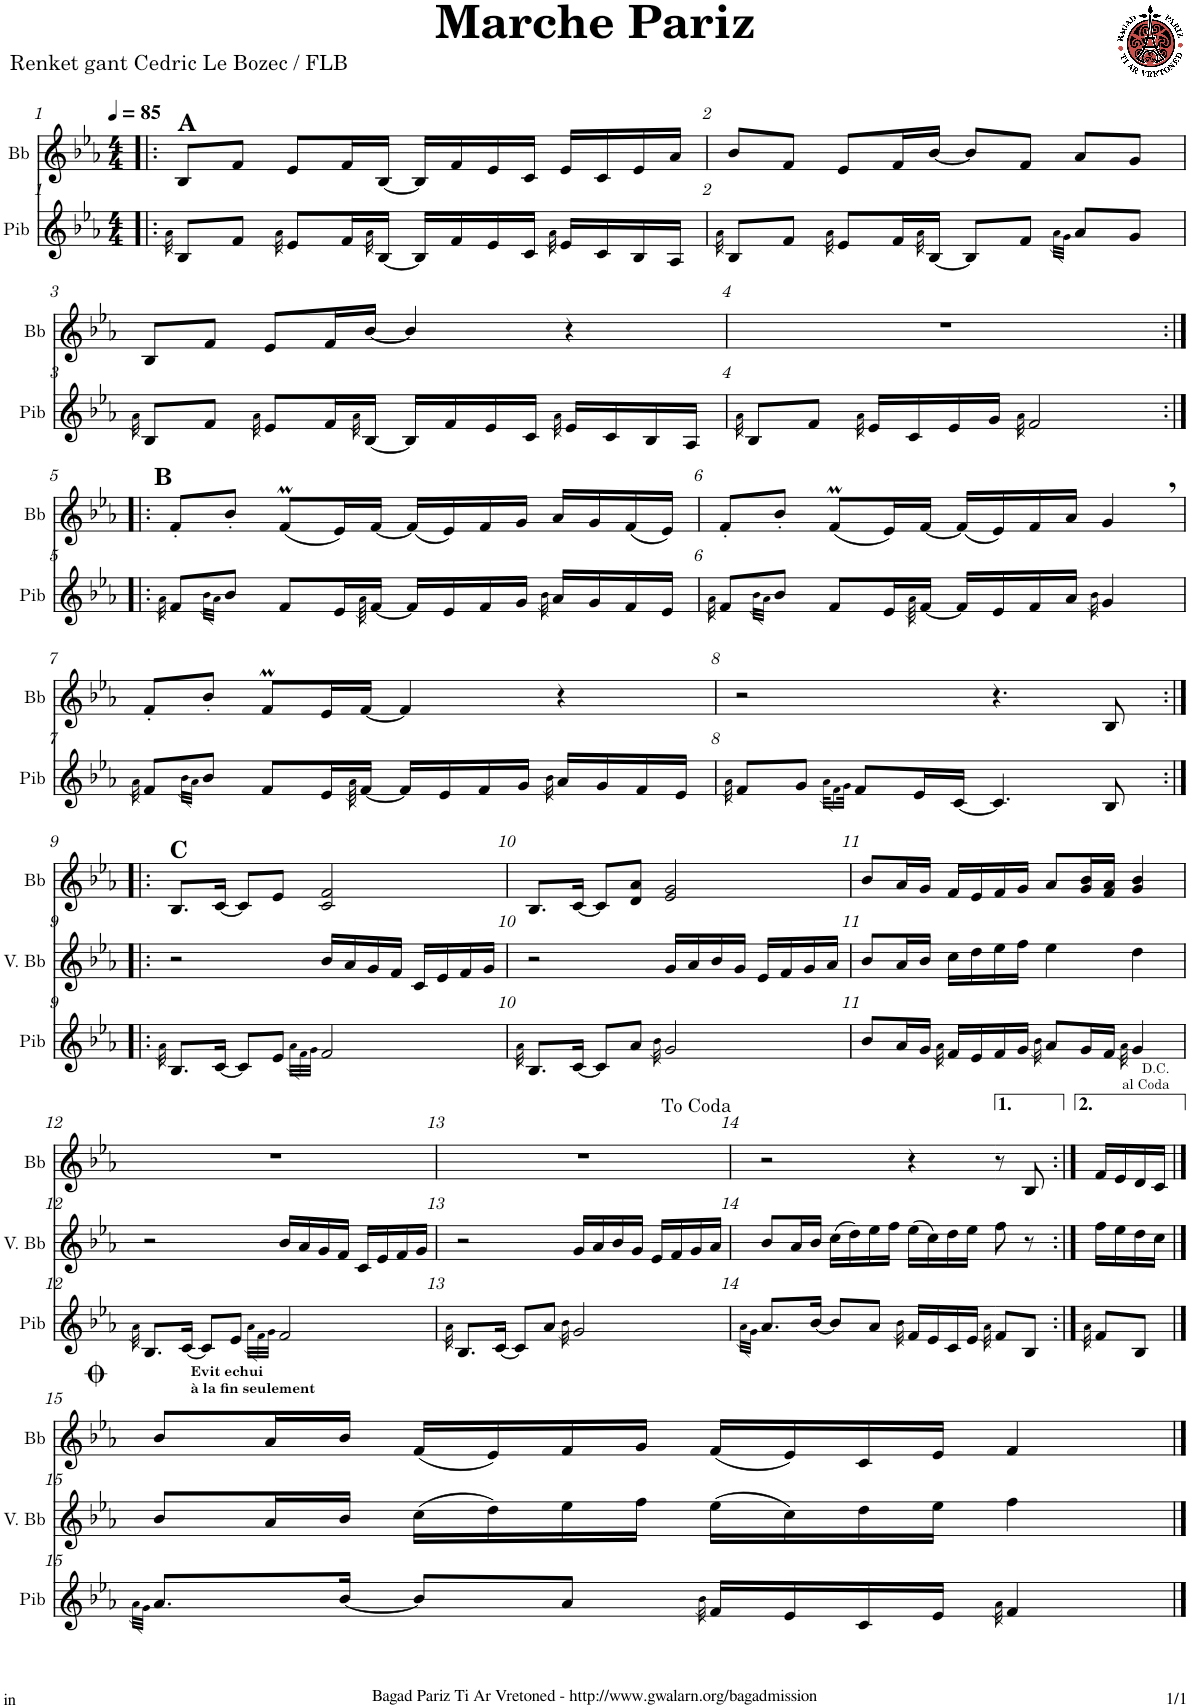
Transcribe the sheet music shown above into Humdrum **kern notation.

**kern	**kern	**kern
*part3	*part2	*part1
*staff3	*staff2	*staff1
*I"Pib	*I"Voix Bb	*I"Bb
*I'Pib	*I'V. Bb	*I'Bb
*	*stria5	*
*clefG2	*clefG2	*clefG2
*k[b-e-a-]	*k[b-e-a-]	*k[b-e-a-]
*M4/4	*M4/4	*M4/4
*MM85	*MM85	*MM85
=1!|:	=1!|:	=1!|:
32qa-\	.	.
!	!	!LO:TX:a:B:t=A
8B-/L	1r	8B-/L
8f/J	.	8f/J
32qa-\	.	.
8e-/L	.	8e-/L
16f/L	.	16f/L
32qa-\	.	.
[16B-/JJ	.	[16B-/JJ
16B-/LL]	.	16B-/LL]
16f/	.	16f/
16e-/	.	16e-/
16c/JJ	.	16c/JJ
32qa-\	.	.
16e-/LL	.	16e-/LL
16c/	.	16c/
16B-/	.	16e-/
16A-/JJ	.	16a-/JJ
=2	=2	=2
32qa-\	.	.
8B-/L	1r	8b-/L
8f/J	.	8f/J
32qa-\	.	.
8e-/L	.	8e-/L
16f/L	.	16f/L
32qa-\	.	.
[16B-/JJ	.	[16b-/JJ
8B-/L]	.	8b-/L]
8f/J	.	8f/J
32qa-\LLL	.	.
32qg\JJJ	.	.
8a-/L	.	8a-/L
8g/J	.	8g/J
!!LO:LB:g=z
=3	=3	=3
32qa-\	.	.
8B-/L	1r	8B-/L
8f/J	.	8f/J
32qa-\	.	.
8e-/L	.	8e-/L
16f/L	.	16f/L
32qa-\	.	.
[16B-/JJ	.	[16b-/JJ
16B-/LL]	.	4b-/]
16f/	.	.
16e-/	.	.
16c/JJ	.	.
32qa-\	.	.
16e-/LL	.	4r
16c/	.	.
16B-/	.	.
16A-/JJ	.	.
=4	=4	=4
32qa-\	.	.
8B-/L	1r	1r
8f/J	.	.
32qa-\	.	.
16e-/LL	.	.
16c/	.	.
16e-/	.	.
16g/JJ	.	.
32qa-\	.	.
2f/	.	.
!!LO:LB:g=z
=5:|!|:	=5:|!|:	=5:|!|:
32qa-\	.	.
!	!	!LO:TX:a:B:t=B
8f/L	1r	8f'/L
32qb-\LLL	.	.
32qa-\JJJ	.	.
8b-/J	.	8b-'/J
8f/L	.	(8fM/L
16e-/L	.	16e-/L)
64qa-\	.	.
[16f/JJ	.	[16f/JJ
16f/LL]	.	(16f/LL]
16e-/	.	16e-/)
16f/	.	16f/
16g/JJ	.	16g/JJ
32qb-\	.	.
16a-/LL	.	16a-/LL
16g/	.	16g/
16f/	.	(16f/
16e-/JJ	.	16e-/JJ)
=6	=6	=6
32qa-\	.	.
8f/L	1r	8f'/L
32qb-\LLL	.	.
32qa-\JJJ	.	.
8b-/J	.	8b-'/J
8f/L	.	(8fM/L
16e-/L	.	16e-/L)
64qa-\	.	.
[16f/JJ	.	[16f/JJ
16f/LL]	.	(16f/LL]
16e-/	.	16e-/)
16f/	.	16f/
16a-/JJ	.	16a-/JJ
32qb-\	.	.
4g/	.	4g,/
!!LO:LB:g=z
=7	=7	=7
32qa-\	.	.
8f/L	1r	8f'/L
32qb-\LLL	.	.
32qa-\JJJ	.	.
8b-/J	.	8b-'/J
8f/L	.	8fM/L
16e-/L	.	16e-/L
64qa-\	.	.
[16f/JJ	.	[16f/JJ
16f/LL]	.	4f/]
16e-/	.	.
16f/	.	.
16g/JJ	.	.
32qb-\	.	.
16a-/LL	.	4r
16g/	.	.
16f/	.	.
16e-/JJ	.	.
=8	=8	=8
32qa-\	.	.
8f/L	1r	2r
8g/J	.	.
32qa-\KLL	.	.
16qf\	.	.
32qg\JJk	.	.
8f/L	.	.
16e-/L	.	.
[16c/JJ	.	.
4.c/]	.	4.r
8B-/	.	8B-/
!!LO:LB:g=z
=9:|!|:	=9:|!|:	=9:|!|:
32qa-\	.	.
!	!	!LO:TX:a:B:t=C
8.B-/L	2r	8.B-/L
[16c/Jk	.	[16c/Jk
8c/L]	.	8c/L]
8e-/J	.	8e-/J
32qa-\LLL	.	.
32qf\	.	.
32qg\JJJ	.	.
2f/	16b-/LL	2c/ 2f/
.	16a-/	.
.	16g/	.
.	16f/JJ	.
.	16c/LL	.
.	16e-/	.
.	16f/	.
.	16g/JJ	.
=10	=10	=10
32qa-\	.	.
8.B-/L	2r	8.B-/L
[16c/Jk	.	[16c/Jk
8c/L]	.	8c/L]
8a-/J	.	8d/ 8a-/J
32qb-\	.	.
2g/	16g/LL	2e-/ 2g/
.	16a-/	.
.	16b-/	.
.	16g/JJ	.
.	16e-/LL	.
.	16f/	.
.	16g/	.
.	16a-/JJ	.
=11	=11	=11
8b-/L	8b-/L	8b-/L
16a-/L	16a-/L	16a-/L
16g/JJ	16b-/JJ	16g/JJ
32qa-\	.	.
16f/LL	16cc\LL	16f/LL
16e-/	16dd\	16e-/
16f/	16ee-\	16f/
16g/JJ	16ff\JJ	16g/JJ
32qb-\	.	.
8a-/L	4ee-\	8a-/L
16g/L	.	16g/ 16b-/L
16f/JJ	.	16f/ 16a-/JJ
32qa-\	.	.
4g/	4dd\	4g/ 4b-/
!!LO:LB:g=z
=12	=12	=12
32qa-\	.	.
8.B-/L	2r	1r
[16c/Jk	.	.
8c/L]	.	.
8e-/J	.	.
32qa-\LLL	.	.
32qf\	.	.
32qg\JJJ	.	.
2f/	16b-/LL	.
.	16a-/	.
.	16g/	.
.	16f/JJ	.
.	16c/LL	.
.	16e-/	.
.	16f/	.
.	16g/JJ	.
=13	=13	=13
32qa-\	.	.
8.B-/L	2r	1r
[16c/Jk	.	.
8c/L]	.	.
8a-/J	.	.
32qb-\	.	.
2g/	16g/LL	.
.	16a-/	.
.	16b-/	.
.	16g/JJ	.
.	16e-/LL	.
.	16f/	.
.	16g/	.
.	16a-/JJ	.
=14	=14	=14
32qa-\LLL	.	.
32qg\JJJ	.	.
8.a-/L	8b-/L	2r
.	16a-/L	.
[16b-/Jk	16b-/JJ	.
8b-/L]	(16cc\LL	.
.	16dd\)	.
8a-/J	16ee-\	.
.	16ff\JJ	.
32qb-\	.	.
16f/LL	(16ee-\LL	4r
16e-/	16cc\)	.
16c/	16dd\	.
16e-/JJ	16ee-\JJ	.
=14X1-	=14X1-	=14X1-
32qa-\	.	.
8f/L	8ff\	8r
8B-/J	8r	8B-/
=14X2:|!	=14X2:|!	=14X2:|!
32qa-\	.	.
8f/L	16ff\LL	16f/LL
.	16ee-\	16e-/
8B-/J	16dd\	16d/
.	16cc\JJ	16c/JJ
!	!	!LO:TX:a:t=D.C. \nal Coda
!!LO:LB:g=z
==15	==15	==15
32qa-\LLL	.	.
32qg\JJJ	.	.
!	!	!LO:TX:a:B:t=Evit echui
!	!	!LO:TX:a:t=à la fin seulement
8.a-/L	8b-/L	8b-/L
.	16a-/L	16a-/L
[16b-/Jk	16b-/JJ	16b-/JJ
8b-/L]	(16cc\LL	(16f/LL
.	16dd\)	16e-/)
8a-/J	16ee-\	16f/
.	16ff\JJ	16g/JJ
32qb-\	.	.
16f/LL	(16ee-\LL	(16f/LL
16e-/	16cc\)	16e-/)
16c/	16dd\	16c/
16e-/JJ	16ee-\JJ	16e-/JJ
32qa-\	.	.
4f/	4ff\	4f/
==	==	==
*-	*-	*-
